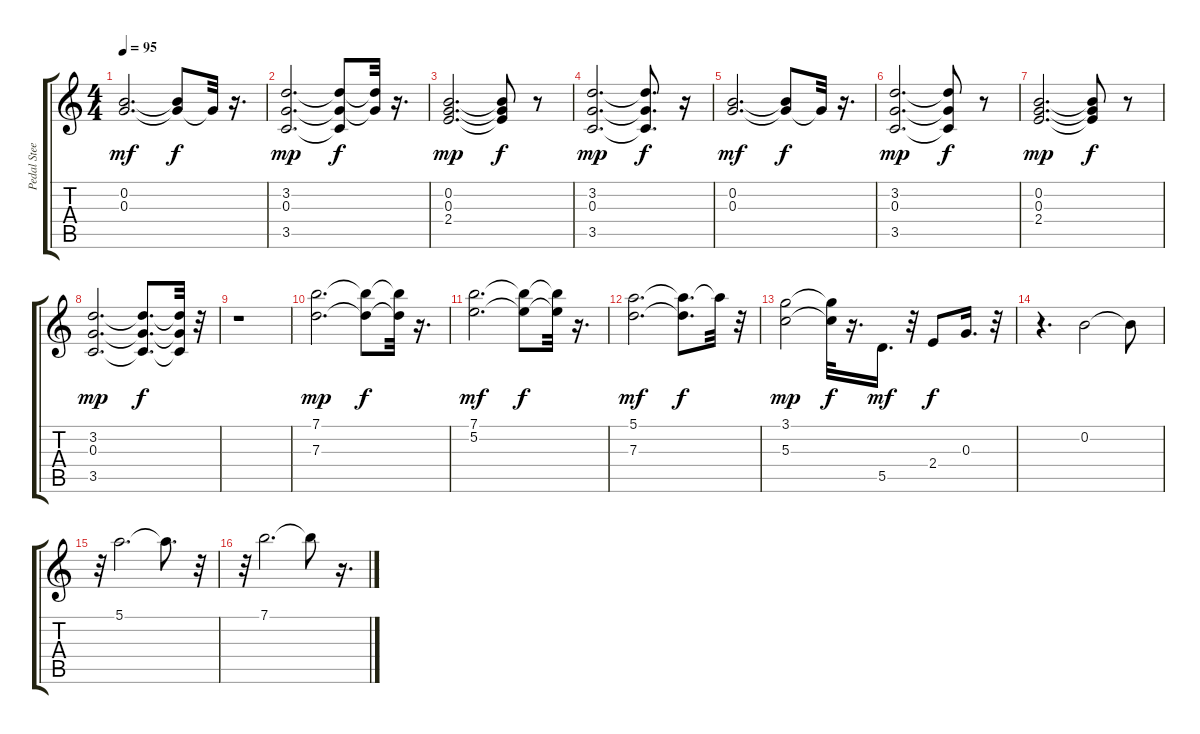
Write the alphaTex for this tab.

\track ("Pedal Steel" "Pedal Stee") {instrument electricguitarjazz}
\staff {score tabs}
\tuning (E4 B3 G3 D3 A2 E2) {hide}
\ts (4 4)
\tempo 95
\clef g2
\ks c
(0.2 0.3).2{d dy mf} (0.2{t} 0.3{t}).8{dy f} 0.3{t}.32 r.16{d} |
(3.2 0.3 3.5).2{d dy mp} (3.2{t} 0.3{t} 3.5{t}).8{dy f} (3.2{t} 0.3{t}).32 r.16{d} |
(0.2 0.3 2.4).2{d dy mp} (0.2{t} 0.3{t} 2.4{t}).8{dy f} r.8 |
(3.2 0.3 3.5).2{d dy mp} (3.2{t} 0.3{t} 3.5{t}).8{d dy f} r.16 |
(0.2 0.3).2{d dy mf} (0.2{t} 0.3{t}).8{dy f} 0.3{t}.32 r.16{d} |
(3.2 0.3 3.5).2{d dy mp} (3.2{t} 0.3{t} 3.5{t}).8{dy f} r.8 |
(0.2 0.3 2.4).2{d dy mp} (0.2{t} 0.3{t} 2.4{t}).8{dy f} r.8 |
(3.2 0.3 3.5).2{d dy mp} (3.2{t} 0.3{t} 3.5{t}).8{d dy f} (3.2{t} 0.3{t} 3.5{t}).32 r.32 |
r.1 |
(7.1 7.3).2{d dy mp} (7.1{t} 7.3{t}).8{dy f} (7.1{t} 7.3{t}).32 r.16{d} |
(7.1 5.2).2{d dy mf} (7.1{t} 5.2{t}).8{dy f} (7.1{t} 5.2{t}).32 r.16{d} |
(5.1 7.3).2{d dy mf} (5.1{t} 7.3{t}).8{d dy f} 5.1{t}.32 r.32 |
(3.1 5.3).2{dy mp} (3.1{t} 5.3{t}).32{dy f} r.16{d} 5.5.16{d dy mf} r.32 2.4.8{dy f} 0.3.16{d} r.32 |
r.4{d} 0.2.2 0.2{t}.8 |
r.32 5.1.2{d} 5.1{t}.8{d} r.32 |
r.32 7.1.2{d} 7.1{t}.8 r.16{d}
